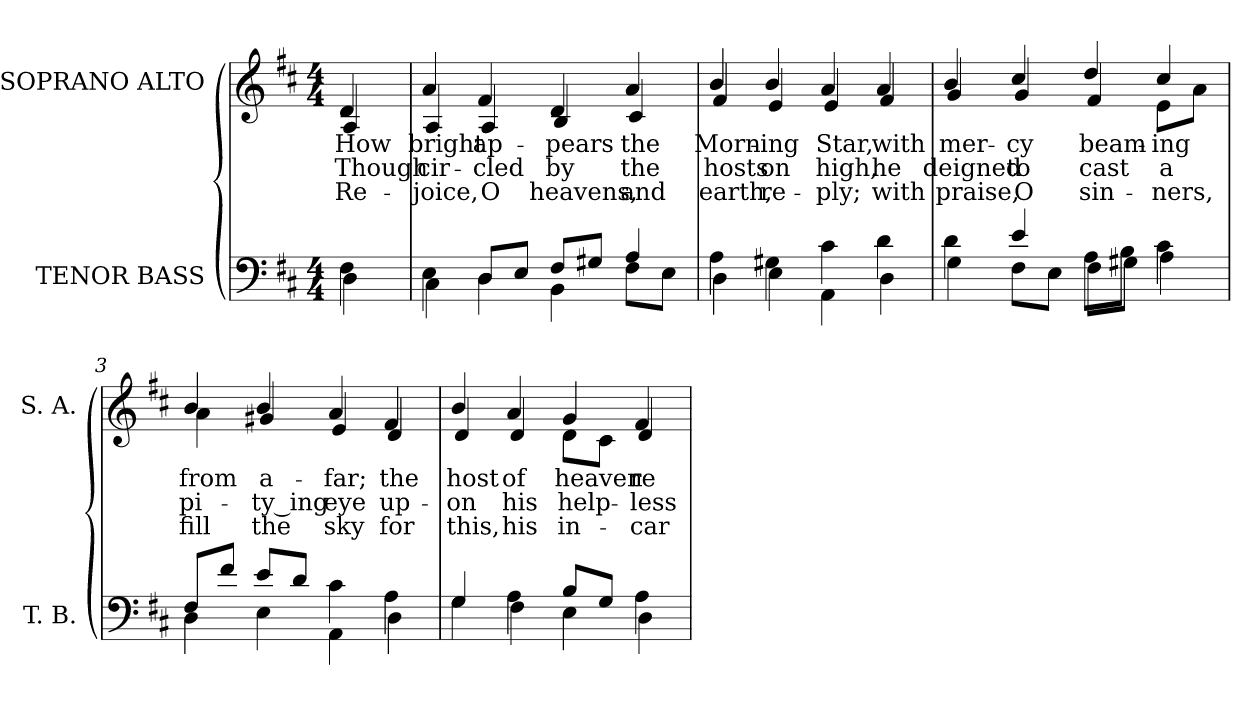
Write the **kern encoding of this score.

**kern	**kern	**text	**text	**text
*part2	*part1	*part1	*part1	*part1
*staff2	*staff1	*staff1	*staff1	*staff1
*I"TENOR BASS	*I"SOPRANO ALTO	*	*	*
*I'T. B.	*I'S. A.	*	*	*
!!LO:PB:g=z
*clefF4	*clefG2	*	*	*
*k[f#c#]	*k[f#c#]	*	*	*
*D:	*D:	*	*	*
*M4/4	*M4/4	*	*	*
=	=	=	=	=
*^	*	*	*	*
!	!	!LO:TX:b:cj:t=1	!	!	!
!	!	!LO:TX:b:cj:t=2	!	!	!
!	!	!LO:TX:b:cj:t=3	!	!	!
!	!	!	!LO:LY:b:color=#000000	!LO:LY:b:color=#000000	!LO:LY:b:color=#000000
*	*	*^	*	*	*
4F#i\	4Di\	4di/	4Ai/	How	Though	Re-
=	=	=	=	=	=	=
!	!	!	!	!LO:LY:b:color=#000000	!LO:LY:b:color=#000000	!LO:LY:b:color=#000000
4Ei\	4C#i\	4ai/	4Ai/	bright	cir-	-joice,
!	!	!	!	!LO:LY:b:color=#000000	!LO:LY:b:color=#000000	!LO:LY:b:color=#000000
8Di/L	4Di\	4f#i/	4Ai/	ap-	-cled	O
8Ei/J	.	.	.	.	.	.
!	!	!	!	!LO:LY:b:color=#000000	!LO:LY:b:color=#000000	!LO:LY:b:color=#000000
8F#i/L	4BBi\	4di/	4Bi/	-pears	by	heavens,
8G#Xi/J	.	.	.	.	.	.
!	!	!	!	!LO:LY:b:color=#000000	!LO:LY:b:color=#000000	!LO:LY:b:color=#000000
4Ai/	8F#i\L	4ai/	4c#i/	the	the	and
.	8Ei\J	.	.	.	.	.
=1	=1	=1	=1	=1	=1	=1
!	!	!	!	!LO:LY:b:color=#000000	!LO:LY:b:color=#000000	!LO:LY:b:color=#000000
4Ai\	4Di\	4bi/	4f#i/	Morn-	hosts	earth,
!	!	!	!	!LO:LY:b:color=#000000	!LO:LY:b:color=#000000	!LO:LY:b:color=#000000
4G#Xi\	4Ei\	4bi/	4ei/	-ing	on	re-
!	!	!	!	!LO:LY:b:color=#000000	!LO:LY:b:color=#000000	!LO:LY:b:color=#000000
4c#i\	4AAi\	4ai/	4ei/	Star,	high,	-ply;
!	!	!	!	!LO:LY:b:color=#000000	!LO:LY:b:color=#000000	!LO:LY:b:color=#000000
4di\	4Di\	4ai/	4f#i/	with	he	with
=2	=2	=2	=2	=2	=2	=2
!	!	!	!	!LO:LY:b:color=#000000	!LO:LY:b:color=#000000	!LO:LY:b:color=#000000
4di\	4Gi\	4bi/	4gi/	mer-	deigned	praise,
!	!	!	!	!LO:LY:b:color=#000000	!LO:LY:b:color=#000000	!LO:LY:b:color=#000000
4ei/	8F#i\L	4cc#i/	4gi/	-cy	to	O
.	8Ei\J	.	.	.	.	.
!	!	!	!	!LO:LY:b:color=#000000	!LO:LY:b:color=#000000	!LO:LY:b:color=#000000
8Ai\L	8F#i\L	4ddi/	4f#i/	beam-	cast	sin-
8Bi\J	8G#Xi\J	.	.	.	.	.
!	!	!	!	!LO:LY:b:color=#000000	!LO:LY:b:color=#000000	!LO:LY:b:color=#000000
4c#i\	4Ai\	4cc#i/	8ei\L	-ing	a	-ners,
.	.	.	8ai\J	.	.	.
!!LO:LB:g=z	!!
=3	=3	=3	=3	=3	=3	=3
!	!	!	!	!LO:LY:b:color=#000000	!LO:LY:b:color=#000000	!LO:LY:b:color=#000000
8F#i/L	4Di\	4bi/	4ai\	from	pi-	fill
8f#i/J	.	.	.	.	.	.
!	!	!	!	!LO:LY:b:color=#000000	!LO:LY:b:color=#000000	!LO:LY:b:color=#000000
8ei/L	4Ei\	4bi/	4g#Xi/	a-	-ty_ing	the
8di/J	.	.	.	.	.	.
!	!	!	!	!LO:LY:b:color=#000000	!LO:LY:b:color=#000000	!LO:LY:b:color=#000000
4c#i\	4AAi\	4ai/	4ei/	-far;	eye	sky
!	!	!	!	!LO:LY:b:color=#000000	!LO:LY:b:color=#000000	!LO:LY:b:color=#000000
4Ai\	4Di\	4f#i/	4di/	the	up-	for
=4	=4	=4	=4	=4	=4	=4
!	!	!	!	!LO:LY:b:color=#000000	!LO:LY:b:color=#000000	!LO:LY:b:color=#000000
4Gi/	4Gi\	4bi/	4di/	host	-on	this,
!	!	!	!	!LO:LY:b:color=#000000	!LO:LY:b:color=#000000	!LO:LY:b:color=#000000
4Ai\	4F#i\	4ai/	4di/	of	his	his
!	!	!	!	!LO:LY:b:color=#000000	!LO:LY:b:color=#000000	!LO:LY:b:color=#000000
8Bi/L	4Ei\	4gi/	8di\L	heaven	help-	in-
8Gi/J	.	.	8c#i\J	.	.	.
!	!	!	!	!LO:LY:b:color=#000000	!LO:LY:b:color=#000000	!LO:LY:b:color=#000000
4Ai\	4Di\	4f#i/	4di/	re-	-less	-car-
*v	*v	*	*	*	*	*
*	*v	*v	*	*	*
=	=	=	=	=
*-	*-	*-	*-	*-
